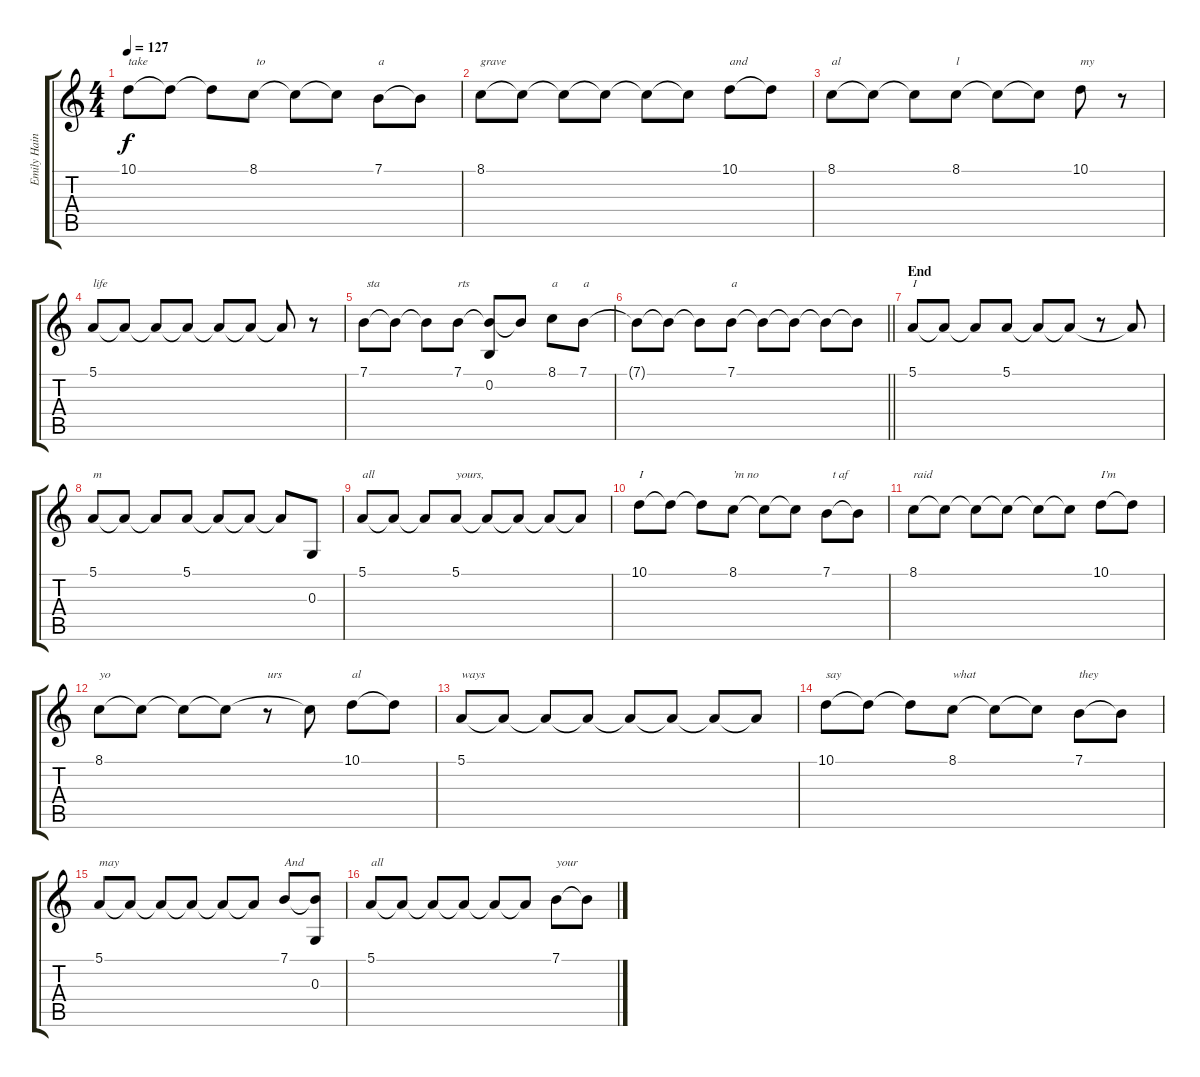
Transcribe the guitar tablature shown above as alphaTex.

\track ("Emily Haines" "Emily Hain") {instrument cello}
\staff {score tabs}
\tuning (E4 B3 G3 D3 A2 E2) {hide}
\ts (4 4)
\tempo 127
\clef g2
\ks c
10.1.8{txt "take" dy f} 10.1{t}.8 10.1{t}.8 8.1.8{txt " to "} 8.1{t}.8 8.1{t}.8 7.1.8{txt "a "} 7.1{t}.8 |
8.1.8{txt "grave"} 8.1{t}.8 8.1{t}.8 8.1{t}.8 8.1{t}.8 8.1{t}.8 10.1.8{txt "and"} 10.1{t}.8 |
8.1.8{txt "al"} 8.1{t}.8 8.1{t}.8 8.1.8{txt "l"} 8.1{t}.8 8.1{t}.8 10.1.8{txt "my "} r.8 |
5.1.8{txt "life"} 5.1{t}.8 5.1{t}.8 5.1{t}.8 5.1{t}.8 5.1{t}.8 5.1{t}.8 r.8 |
7.1.8{txt " sta"} 7.1{t}.8 7.1{t}.8 7.1.8{txt "rts "} (7.1{t} 0.2).8 7.1{t}.8 8.1.8{txt "a"} 7.1.8{txt "a"} |
\barLineRight lightlight
7.1{t}.8 7.1{t}.8 7.1{t}.8 7.1.8{txt "a"} 7.1{t}.8 7.1{t}.8 7.1{t}.8 7.1{t}.8 |
\section ("" "End")
5.1.8{txt "I"} 5.1{t}.8 5.1{t}.8 5.1.8 5.1{t}.8 5.1{t}.8 r.8 5.1{t}.8 |
5.1.8{txt "m"} 5.1{t}.8 5.1{t}.8 5.1.8 5.1{t}.8 5.1{t}.8 5.1{t}.8 0.3.8 |
5.1.8{txt "all "} 5.1{t}.8 5.1{t}.8 5.1.8{txt "yours, "} 5.1{t}.8 5.1{t}.8 5.1{t}.8 5.1{t}.8 |
10.1.8{txt "I"} 10.1{t}.8 10.1{t}.8 8.1.8{txt "’m no"} 8.1{t}.8 8.1{t}.8 7.1.8{txt "  t af"} 7.1{t}.8 |
8.1.8{txt "raid"} 8.1{t}.8 8.1{t}.8 8.1{t}.8 8.1{t}.8 8.1{t}.8 10.1.8{txt "I’m "} 10.1{t}.8 |
8.1.8{txt "yo"} 8.1{t}.8 8.1{t}.8 8.1{t}.8 r.8{txt "urs"} 8.1{t}.8 10.1.8{txt "al"} 10.1{t}.8 |
5.1.8{txt "ways "} 5.1{t}.8 5.1{t}.8 5.1{t}.8 5.1{t}.8 5.1{t}.8 5.1{t}.8 5.1{t}.8 |
10.1.8{txt "say "} 10.1{t}.8 10.1{t}.8 8.1.8{txt "what "} 8.1{t}.8 8.1{t}.8 7.1.8{txt "they "} 7.1{t}.8 |
5.1.8{txt "may"} 5.1{t}.8 5.1{t}.8 5.1{t}.8 5.1{t}.8 5.1{t}.8 7.1.8{txt "And"} (7.1{t} 0.3).8 |
5.1.8{txt "all"} 5.1{t}.8 5.1{t}.8 5.1{t}.8 5.1{t}.8 5.1{t}.8 7.1.8{txt "your "} 7.1{t}.8
